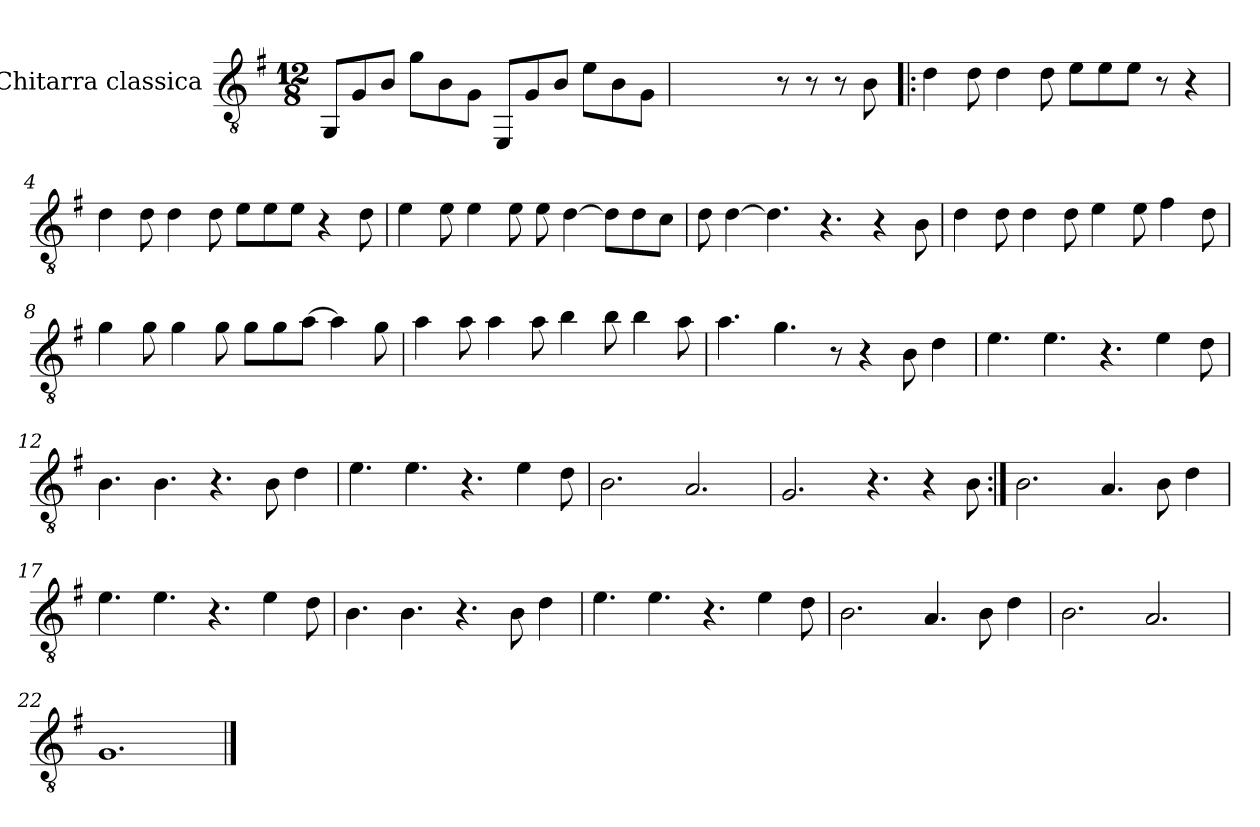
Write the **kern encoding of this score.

**kern
*part1
*staff1
*I"Chitarra classica
*I'Chit. cl.
*clefGv2
*k[f#]
*M12/8
=1
8GG/L
8G/
8B/J
8g\L
8B\
8G\J
8EE/L
8G/
8B/J
8e\L
8B\
8G\J
=2
1rGyy
8r
8r
8r
8B\
=3!|:
4d\
8d\
4d\
8d\
8e\L
8e\
8e\J
8r
4r
=4
4d\
8d\
4d\
8d\
8e\L
8e\
8e\J
4r
8d\
!!LO:LB:g=z
=5
4e\
8e\
4e\
8e\
8e\
[4d\
8d\L]
8d\
8c\J
=6
8d\
[4d\
4.d\]
4.r
4r
8B\
=7
4d\
8d\
4d\
8d\
4e\
8e\
4f#\
8d\
=8
4g\
8g\
4g\
8g\
8g\L
8g\
[8a\J
4a\]
8g\
=9
4a\
8a\
4a\
8a\
4b\
8b\
4b\
8a\
!!LO:LB:g=z
=10
4.a\
4.g\
8r
4r
8B\
4d\
=11
4.e\
4.e\
4.r
4e\
8d\
=12
4.B\
4.B\
4.r
8B\
4d\
=13
4.e\
4.e\
4.r
4e\
8d\
=14
2.B\
2.A/
=15
2.G/
4.r
4r
8B\
!!LO:LB:g=z
=16:|!
2.B\
4.A/
8B\
4d\
=17
4.e\
4.e\
4.r
4e\
8d\
=18
4.B\
4.B\
4.r
8B\
4d\
=19
4.e\
4.e\
4.r
4e\
8d\
=20
2.B\
4.A/
8B\
4d\
=21
2.B\
2.A/
=22
1.G
==
*-
